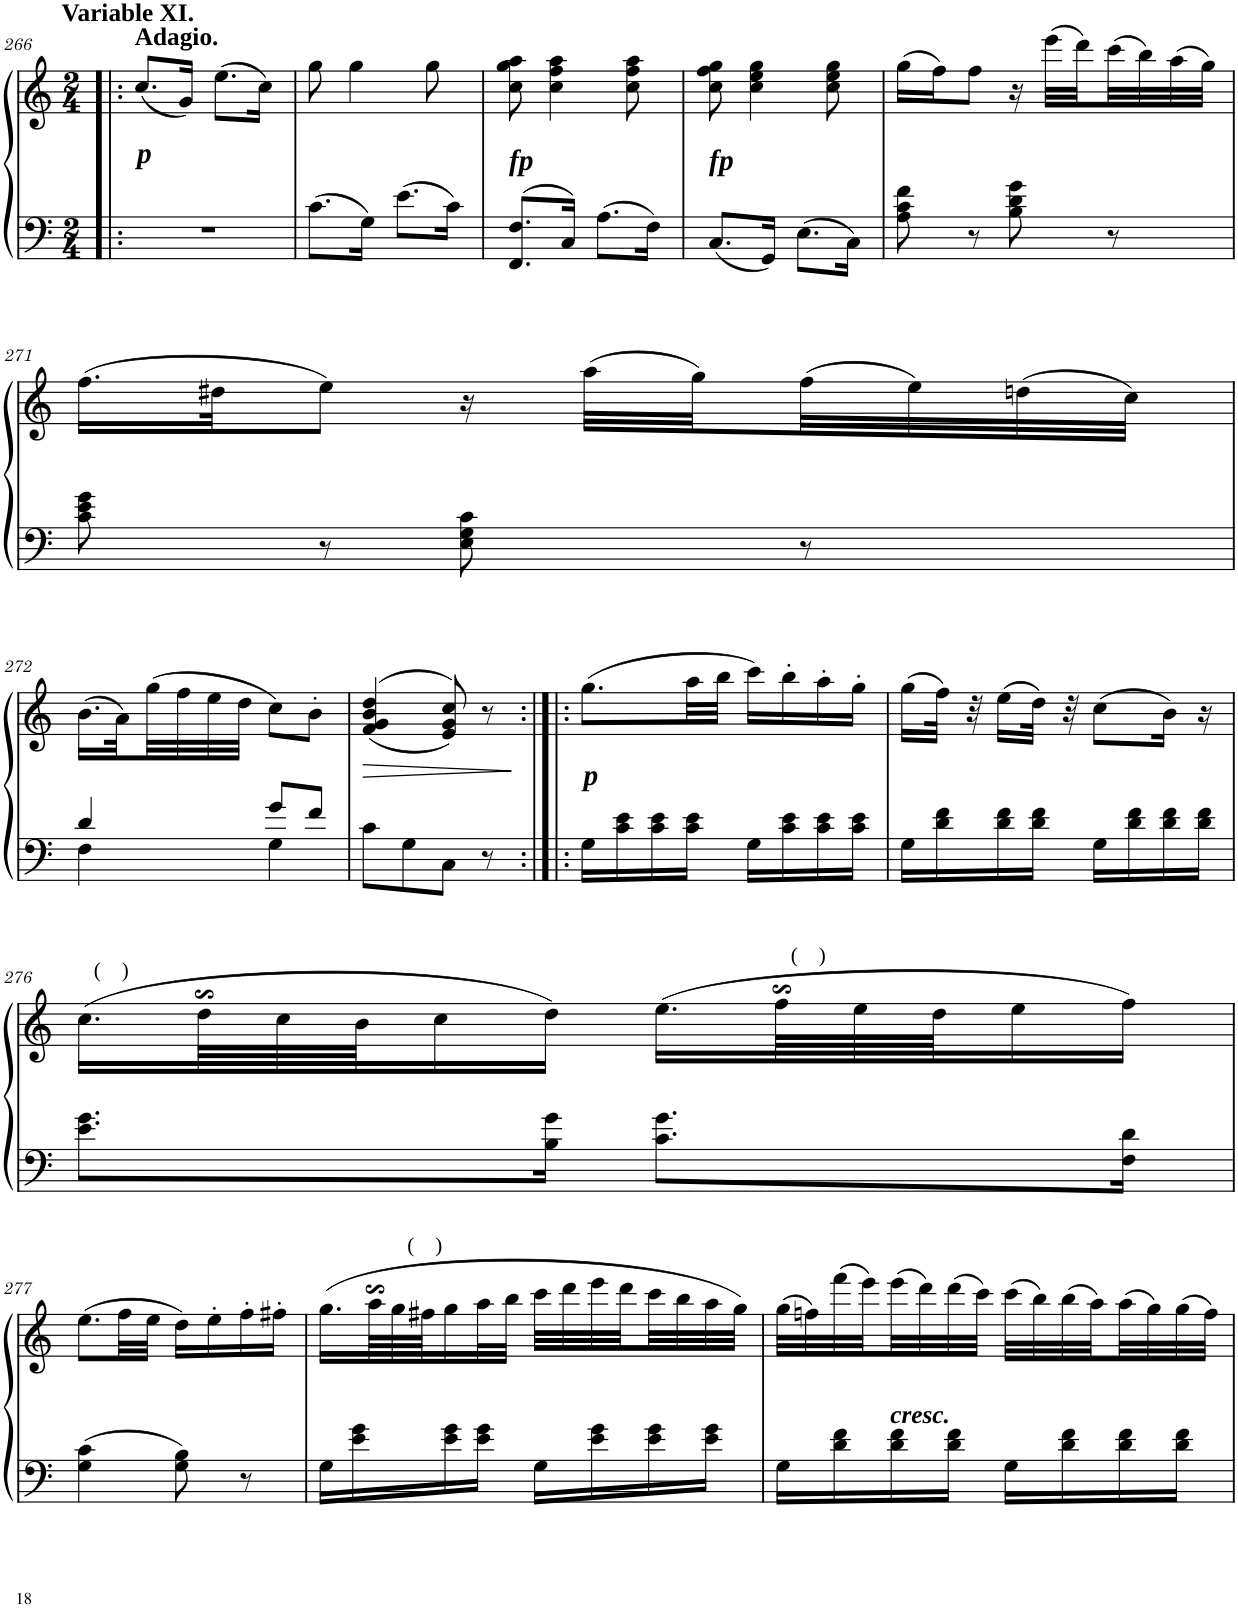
**kern	**kern	**dynam
*part2	*part1	*part1
*staff2	*staff1	*staff1
*I"Piano	*I"Piano	*
*I'Pno	*I'Pno	*
!!LO:PB:g=z
*clefF4	*clefG2	*
*k[]	*k[]	*
*M2/4	*M2/4	*
=266!|:	=266!|:	=266!|:
!	!LO:TX:a:B:t=Adagio.	!
!	!LO:TX:b:Bi:t=p	!
!	!LO:TX:a:B:t=Variable XI.	!
2r	(8.cc/L	.
.	16g/Jk)	.
.	(8.ee\L	.
.	16cc\Jk)	.
=267	=267	=267
(8.c\L	8gg\	.
.	4gg\	.
16G\Jk)	.	.
(8.e\L	.	.
.	8gg\	.
16c\Jk)	.	.
=268	=268	=268
!	!LO:TX:b:Bi:t=fp	!
(>8.FF/ 8.F/L	8cc\ 8gg\ 8aa\	.
.	4cc\ 4ff\ 4aa\	.
16C/Jk)	.	.
(8.A\L	.	.
.	8cc\ 8ff\ 8aa\	.
16F\Jk)	.	.
=269	=269	=269
!	!LO:TX:b:Bi:t=fp	!
(8.C/L	8cc\ 8ff\ 8gg\	.
.	4cc\ 4ee\ 4gg\	.
16GG/Jk)	.	.
(8.E\L	.	.
.	8cc\ 8ee\ 8gg\	.
16C\Jk)	.	.
=270	=270	=270
8A\ 8c\ 8f\	(16gg\LL	.
.	16ff\J)	.
8r	8ff\J	.
8B\ 8d\ 8g\	16r	.
.	(32eee\LLL	.
.	32ddd\)	.
8r	(32ccc\	.
.	32bb\)	.
.	(32aa\	.
.	32gg\JJJ)	.
!!LO:LB:g=z
=271	=271	=271
8c\ 8e\ 8g\	(16.ff\LL	.
.	32dd#X\JK	.
8r	8ee\J)	.
8E\ 8G\ 8c\	16r	.
.	(32aa\LLL	.
.	32gg\)	.
8r	(32ff\	.
.	32ee\)	.
.	(32ddn\	.
.	32cc\JJJ)	.
!!LO:LB:g=z
=272	=272	=272
*^	*	*
4d/	4F\	(16.b\LL	.
.	.	32a\L)	.
.	.	(32gg\	.
.	.	32ff\	.
.	.	32ee\	.
.	.	32dd\JJJ	.
8g/L	4G\	8cc\L)	.
8f/J	.	8b'\J	.
*v	*v	*	*
=273	=273	=273
!	!	!LO:HP:b
8c\L	((>4f/ 4g/ 4b/ 4dd/	>
8G\	.	.
8C\J	8e/ 8g/ 8cc/))	.
8r	8r	.
.	.	]
=274:|!|:	=274:|!|:	=274:|!|:
!	!LO:TX:b:Bi:t=p	!
16G\LL	(8.gg\L	.
16c\ 16e\	.	.
16c\ 16e\	.	.
16c\ 16e\JJ	32aa\LL	.
.	32bb\JJJ	.
16G\LL	16ccc\LL)	.
16c\ 16e\	16bb'\	.
16c\ 16e\	16aa'\	.
16c\ 16e\JJ	16gg'\JJ	.
=275	=275	=275
16G\LL	(16gg\LL	.
16d\ 16f\	32ff\JJk)	.
.	32r	.
16d\ 16f\	(16ee\LL	.
16d\ 16f\JJ	32dd\JJk)	.
.	32r	.
16G\LL	(8cc\L	.
16d\ 16f\	.	.
16d\ 16f\	16b\Jk)	.
16d\ 16f\JJ	16r	.
!!LO:LB:g=z
=276	=276	=276
!	!LO:TX:a:t=(    )	!
8.e\ 8.g\L	(16.cc\LL	.
*	*Xbrackettup	*
.	96dds$SS\LL	.
.	96cc\	.
.	96b\JJ	.
.	16cc\	.
16B\ 16g\Jk	16dd\JJ)	.
8.c\ 8.g\L	(16.ee\LL	.
!	!LO:TX:a:t=(    )	!
.	96ffs$Ss\LL	.
.	96ee\	.
.	96dd\JJ	.
.	16ee\	.
16F\ 16d\Jk	16ff\JJ)	.
!!LO:LB:g=z
=277	=277	=277
(4G\ 4c\	(8.ee\L	.
.	32ff\LL	.
.	32ee\JJJ	.
8G\ 8B\)	16dd\LL)	.
.	16ee'\	.
8r	16ff'\	.
.	16ff#X'\JJ	.
=278	=278	=278
16G\LL	(16.gg\LL	.
16e\ 16g\	.	.
.	96aas$SS\LL	.
!	!LO:TX:a:t=(    )	!
.	96gg\	.
.	96ff#X\JJ	.
16e\ 16g\	16gg\	.
16e\ 16g\JJ	32aa\L	.
.	32bb\JJJ	.
16G\LL	32ccc\LLL	.
.	32ddd\	.
16e\ 16g\	32eee\	.
.	32ddd\	.
16e\ 16g\	32ccc\	.
.	32bb\	.
16e\ 16g\JJ	32aa\	.
.	32gg\JJJ)	.
=279	=279	=279
16G\LL	(32gg\LLL	.
.	32ffn\)	.
16d\ 16f\	(32fff\	.
.	32eee\)	.
!LO:TX:a:Bi:t=cresc.	!	!
16d\ 16f\	(32eee\	.
.	32ddd\)	.
16d\ 16f\JJ	(32ddd\	.
.	32ccc\JJJ)	.
16G\LL	(32ccc\LLL	.
.	32bb\)	.
16d\ 16f\	(32bb\	.
.	32aa\)	.
16d\ 16f\	(32aa\	.
.	32gg\)	.
16d\ 16f\JJ	(32gg\	.
.	32ff\JJJ)	.
=	=	=
*-	*-	*-
